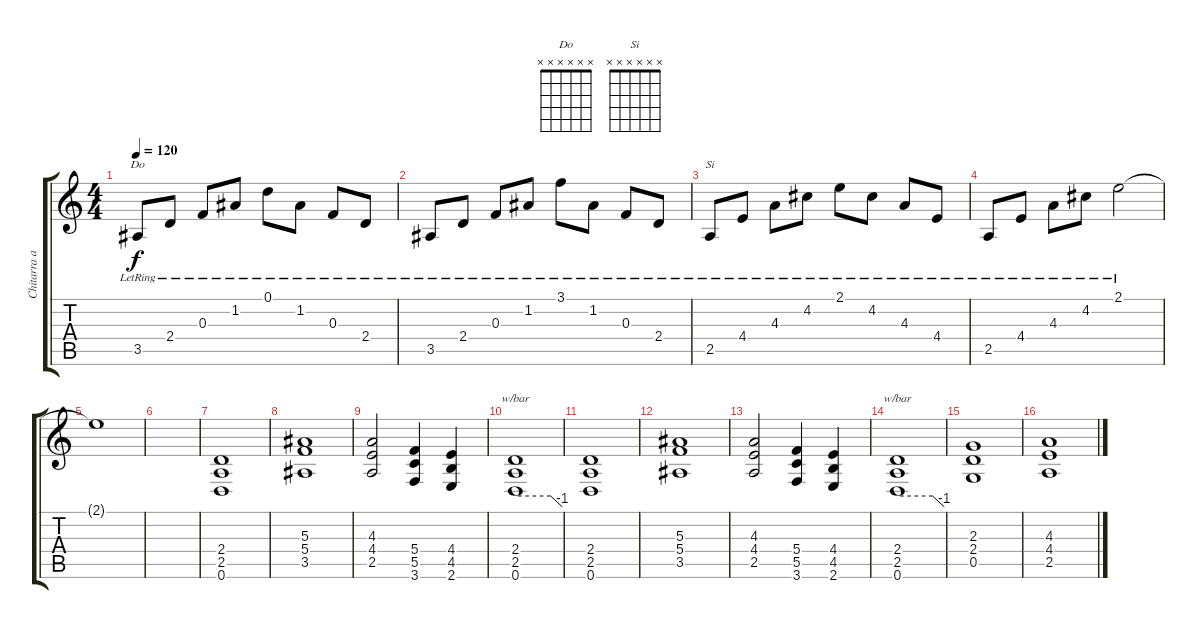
\track ("Chitarra acustica" "Chitarra a") {instrument acousticguitarsteel}
\staff {score tabs}
\tuning (D4 A3 F3 C3 G2 D2) {hide}
\chord ("Do" x x x x x x)
\chord ("Si" x x x x x x)
\ts (4 4)
\tempo 120
\clef g2
\ks c
3.5{lr}.8{ch "Do" dy f} 2.4{lr}.8 0.3{lr}.8 1.2{lr}.8 0.1{lr}.8 1.2{lr}.8 0.3{lr}.8 2.4{lr}.8 |
3.5{lr}.8 2.4{lr}.8 0.3{lr}.8 1.2{lr}.8 3.1{lr}.8 1.2{lr}.8 0.3{lr}.8 2.4{lr}.8 |
2.5{lr}.8{ch "Si"} 4.4{lr}.8 4.3{lr}.8 4.2{lr}.8 2.1{lr}.8 4.2{lr}.8 4.3{lr}.8 4.4{lr}.8 |
2.5{lr}.8 4.4{lr}.8 4.3{lr}.8 4.2{lr}.8 2.1{lr}.2 |
2.1{t}.1 |
|
(2.4 2.5 0.6).1{instrument distortionguitar} |
(5.3 5.4 3.5).1 |
(4.3 4.4 2.5).2 (5.4 5.5 3.6).4 (4.4 4.5 2.6).4 |
(2.4 2.5 0.6).1{tbe (custom default 0 0 45 0 60 -4)} |
(2.4 2.5 0.6).1 |
(5.3 5.4 3.5).1 |
(4.3 4.4 2.5).2 (5.4 5.5 3.6).4 (4.4 4.5 2.6).4 |
(2.4 2.5 0.6).1{tbe (custom default 0 0 45 0 60 -4)} |
(2.3 2.4 0.5).1 |
(4.3 4.4 2.5).1
